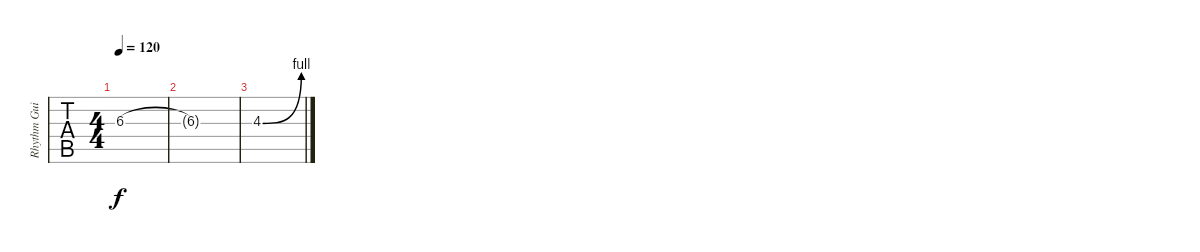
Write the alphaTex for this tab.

\track ("Rhythm Guitar" "Rhythm Gui") {instrument electricguitarclean}
\staff {tabs}
\tuning (E4 B3 G3 D3 A2 E2) {hide}
\ts (4 4)
\tempo 120
\clef g2
\ks b
6.3.1{dy f} |
6.3{t}.1 |
4.3{be (bend 0 0 60 4)}.1
